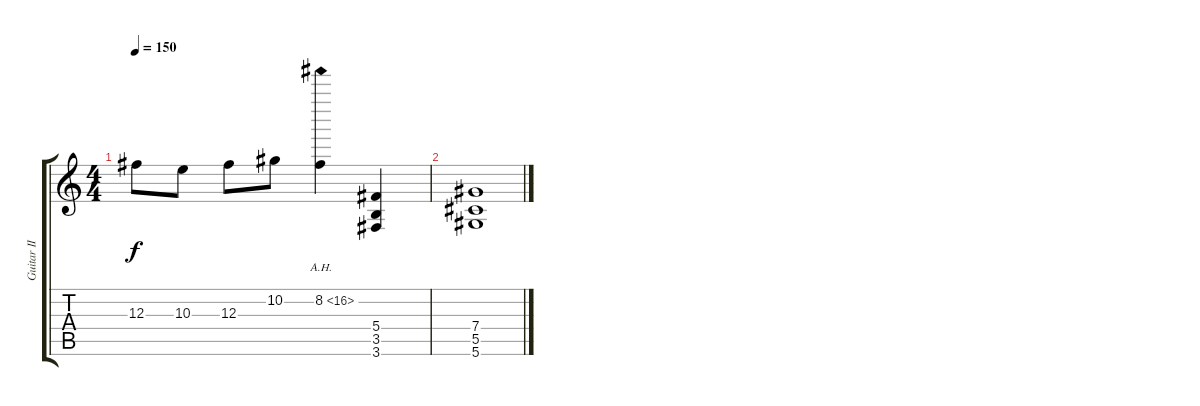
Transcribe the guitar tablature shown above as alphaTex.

\track ("Guitar II" "Guitar II") {instrument distortionguitar}
\staff {score tabs}
\tuning (Eb4 Bb3 Gb3 Db3 Ab2 Eb2) {hide}
\ts (4 4)
\tempo 150
\clef g2
\ks c
12.3.8{dy f} 10.3.8 12.3.8 10.2.8 8.2{ah 8}.4 (5.4 3.5 3.6).4 |
(7.4 5.5 5.6).1
